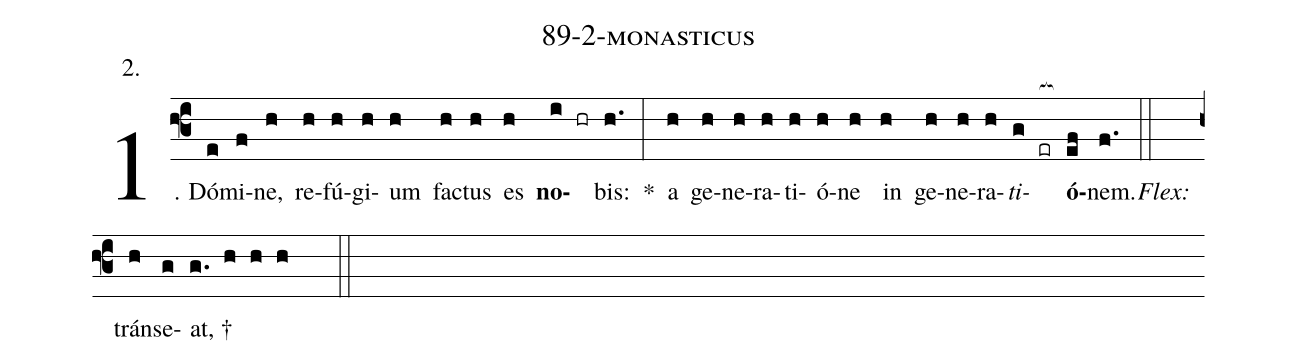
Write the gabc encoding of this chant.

name: 89-2-monasticus;
annotation: 2.;
%%
(f3)1. Dó(e)mi(f)ne,(h) re(h)fú(h)gi(h)um(h) fac(h)tus(h) es(h) <b>no</b>(i hr)bis:(h.) *(:) a(h) ge(h)ne(h)ra(h)ti(h)ó(h)ne(h) in(h) ge(h)ne(h)ra(h)<i>ti</i>(g er[ocb:1{])<b>ó</b>(ef[ocb:0}])nem.(f.) (::)
<i>Flex:</i>()  tráns(h)e(g)at, †(g. h h h  ::)
